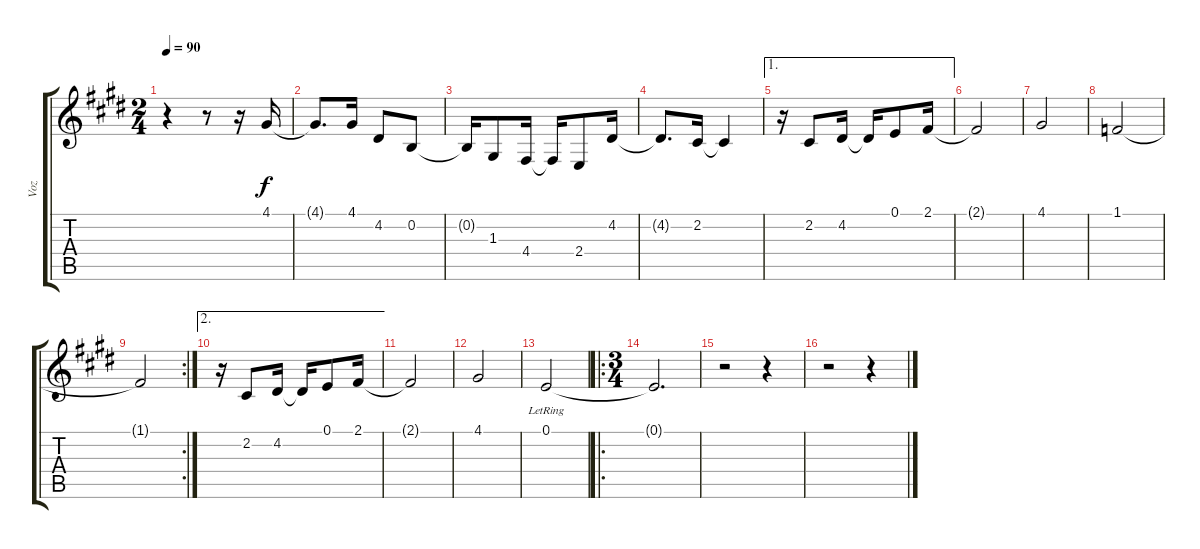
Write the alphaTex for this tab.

\track ("Voz" "Voz") {instrument altosax}
\staff {score tabs}
\tuning (E4 B3 G3 D3 A2 E2) {hide}
\ts (2 4)
\tempo 90
\clef g2
\ks e
r.4{dy f} r.8 r.16 4.1.16 |
4.1{t}.8{d} 4.1.16 4.2.8 0.2.8 |
0.2{t}.16 1.3.8 4.4.16 4.4{t}.16 2.4.8 4.2.16 |
4.2{t}.8{d} 2.2.16 2.2{t}.4 |
\ae 1
r.16 2.2.8 4.2.16 4.2{t}.16 0.1.8 2.1.16 |
2.1{t}.2 |
4.1.2 |
1.1.2 |
\rc 2
1.1{t}.2 |
\ae 2
r.16 2.2.8 4.2.16 4.2{t}.16 0.1.8 2.1.16 |
2.1{t}.2 |
4.1.2 |
0.1{lr}.2 |
\ro
\ts (3 4)
0.1{t}.2{d} |
r.2 r.4 |
r.2 r.4
